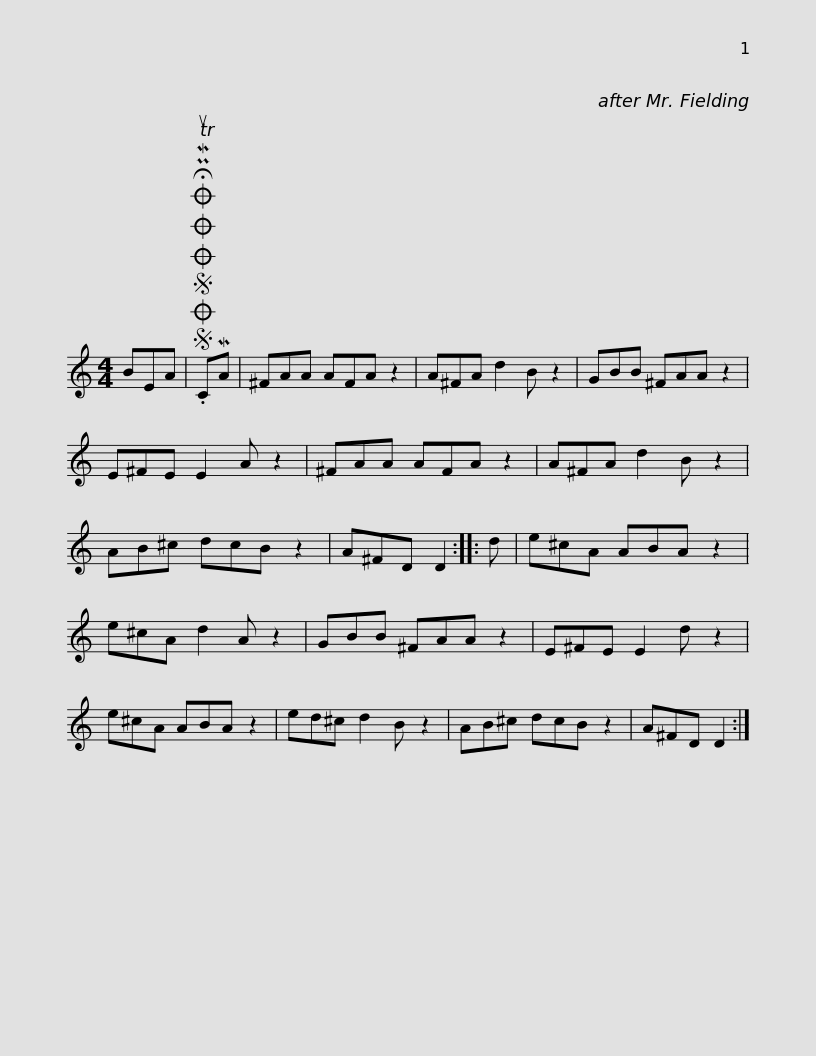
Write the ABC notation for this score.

X:1
L:1/8
M:4/4
I:linebreak $
K:C
V:1 treble
V:1
 BEA |SOSOOO .!fermata!PMTuCMA | ^FAA AFA z2 | A^FA d2 B z2 | GBB ^FAA z2 | %5
 E^FE E2 A z2 | ^FAA AFA z2 |$ A^FA d2 B z2 | AB^c dcB z2 | A^FD D2 :: %10
 d | e^cA ABA z2 | e^cA d2 A z2 | GBB ^FAA z2 |$ E^FE E2 d z2 | %15
 e^cA ABA z2 | ed^c d2 B z2 | AB^c dcB z2 | A^FD D2 :| %19
